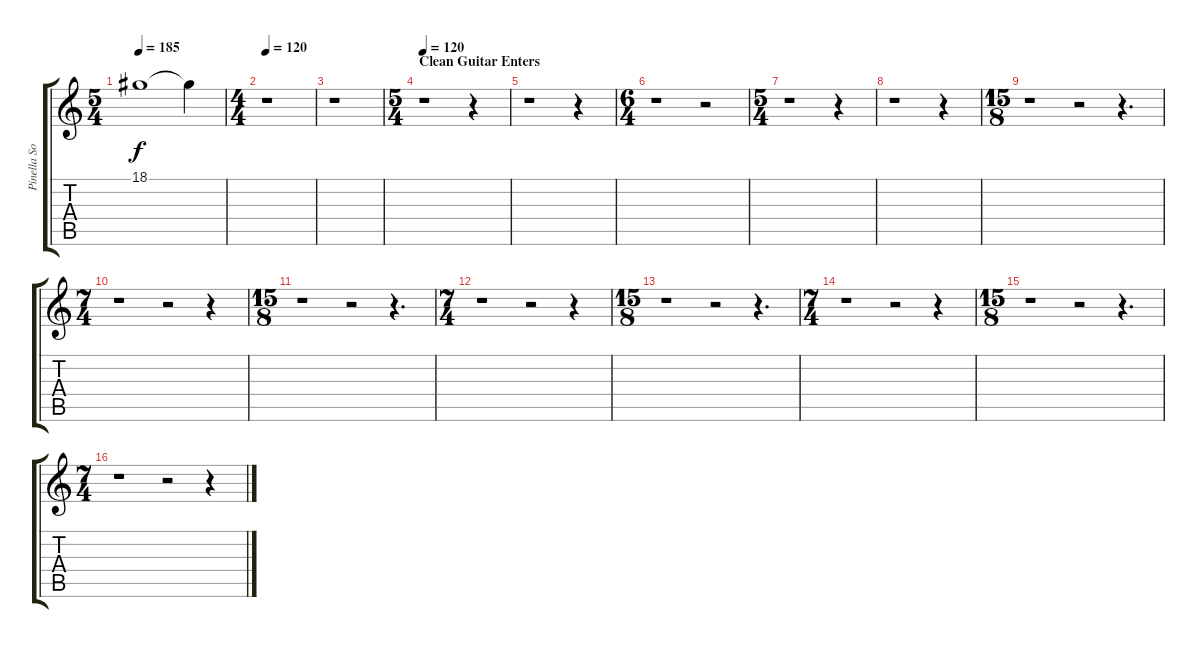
\track ("Pinella Solo" "Pinella So") {instrument lead2sawtooth}
\staff {score tabs}
\tuning (D4 A3 F3 C3 G2 D2) {hide}
\ts (5 4)
\tempo 185
\clef g2
\ks c
18.1{t}.1{dy f volume 1} 18.1{t}.4 |
\ts (4 4)
\tempo 132
\tempo 120
r.1 |
r.1 |
\ts (5 4)
\section ("" "Clean Guitar Enters")
\tempo 120
r.1 r.4 |
r.1 r.4 |
\ts (6 4)
r.1 r.2 |
\ts (5 4)
r.1 r.4 |
r.1 r.4 |
\ts (15 8)
r.1 r.2 r.4{d} |
\ts (7 4)
r.1 r.2 r.4 |
\ts (15 8)
r.1 r.2 r.4{d} |
\ts (7 4)
r.1 r.2 r.4 |
\ts (15 8)
r.1 r.2 r.4{d} |
\ts (7 4)
r.1 r.2 r.4 |
\ts (15 8)
r.1 r.2 r.4{d} |
\ts (7 4)
r.1 r.2 r.4
